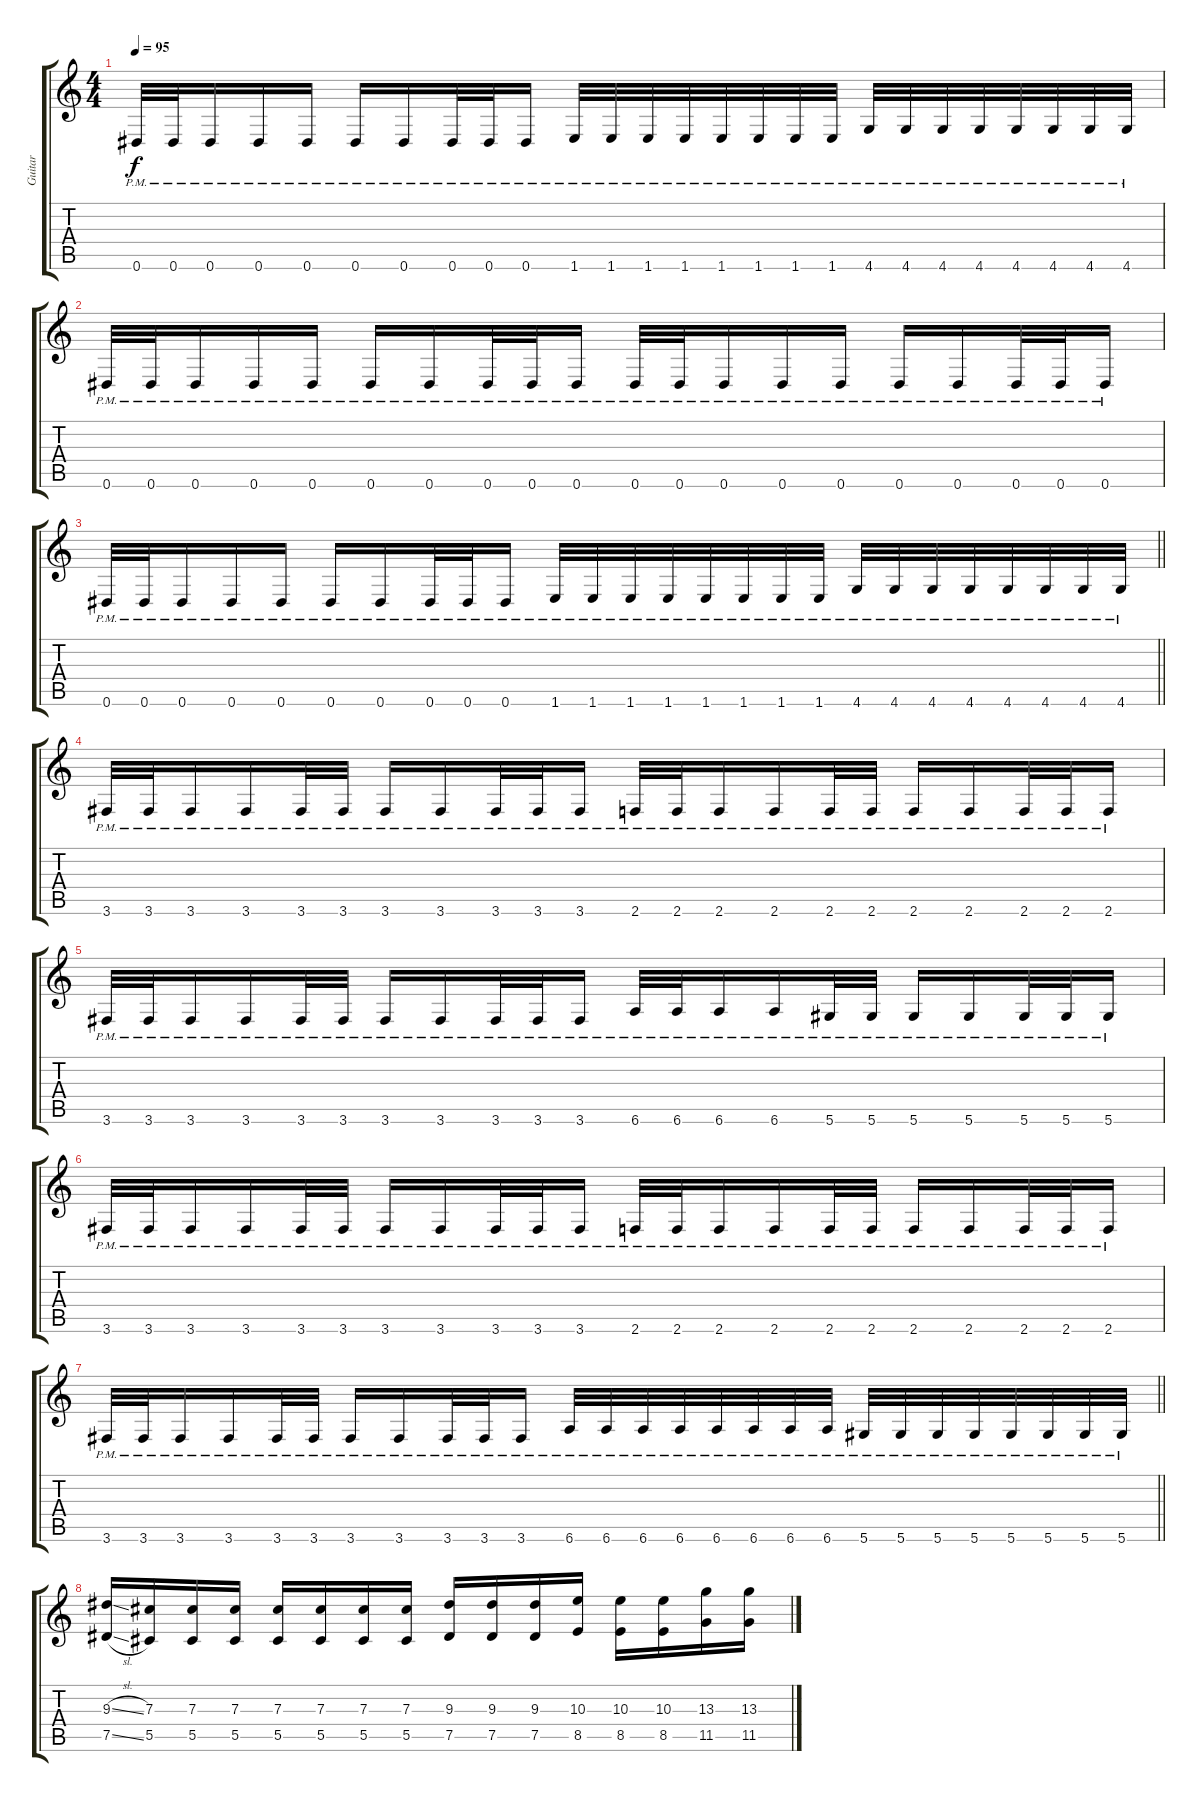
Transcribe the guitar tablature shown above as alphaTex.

\track ("Guitar" "Guitar") {instrument overdrivenguitar}
\staff {score tabs}
\tuning (Eb4 Bb3 Gb3 Db3 Ab2 Eb2) {hide}
\ts (4 4)
\tempo 95
\clef g2
\ks c
0.6{pm}.32{dy f} 0.6{pm}.32 0.6{pm}.16 0.6{pm}.16 0.6{pm}.16 0.6{pm}.16 0.6{pm}.16 0.6{pm}.32 0.6{pm}.32 0.6{pm}.16 1.6{pm}.32 1.6{pm}.32 1.6{pm}.32 1.6{pm}.32 1.6{pm}.32 1.6{pm}.32 1.6{pm}.32 1.6{pm}.32 4.6{pm}.32 4.6{pm}.32 4.6{pm}.32 4.6{pm}.32 4.6{pm}.32 4.6{pm}.32 4.6{pm}.32 4.6{pm}.32 |
0.6{pm}.32 0.6{pm}.32 0.6{pm}.16 0.6{pm}.16 0.6{pm}.16 0.6{pm}.16 0.6{pm}.16 0.6{pm}.32 0.6{pm}.32 0.6{pm}.16 0.6{pm}.32 0.6{pm}.32 0.6{pm}.16 0.6{pm}.16 0.6{pm}.16 0.6{pm}.16 0.6{pm}.16 0.6{pm}.32 0.6{pm}.32 0.6{pm}.16 |
\barLineRight lightlight
0.6{pm}.32 0.6{pm}.32 0.6{pm}.16 0.6{pm}.16 0.6{pm}.16 0.6{pm}.16 0.6{pm}.16 0.6{pm}.32 0.6{pm}.32 0.6{pm}.16 1.6{pm}.32 1.6{pm}.32 1.6{pm}.32 1.6{pm}.32 1.6{pm}.32 1.6{pm}.32 1.6{pm}.32 1.6{pm}.32 4.6{pm}.32 4.6{pm}.32 4.6{pm}.32 4.6{pm}.32 4.6{pm}.32 4.6{pm}.32 4.6{pm}.32 4.6{pm}.32 |
3.6{pm}.32 3.6{pm}.32 3.6{pm}.16 3.6{pm}.16 3.6{pm}.32 3.6{pm}.32 3.6{pm}.16 3.6{pm}.16 3.6{pm}.32 3.6{pm}.32 3.6{pm}.16 2.6{pm}.32 2.6{pm}.32 2.6{pm}.16 2.6{pm}.16 2.6{pm}.32 2.6{pm}.32 2.6{pm}.16 2.6{pm}.16 2.6{pm}.32 2.6{pm}.32 2.6{pm}.16 |
3.6{pm}.32 3.6{pm}.32 3.6{pm}.16 3.6{pm}.16 3.6{pm}.32 3.6{pm}.32 3.6{pm}.16 3.6{pm}.16 3.6{pm}.32 3.6{pm}.32 3.6{pm}.16 6.6{pm}.32 6.6{pm}.32 6.6{pm}.16 6.6{pm}.16 5.6{pm}.32 5.6{pm}.32 5.6{pm}.16 5.6{pm}.16 5.6{pm}.32 5.6{pm}.32 5.6{pm}.16 |
3.6{pm}.32 3.6{pm}.32 3.6{pm}.16 3.6{pm}.16 3.6{pm}.32 3.6{pm}.32 3.6{pm}.16 3.6{pm}.16 3.6{pm}.32 3.6{pm}.32 3.6{pm}.16 2.6{pm}.32 2.6{pm}.32 2.6{pm}.16 2.6{pm}.16 2.6{pm}.32 2.6{pm}.32 2.6{pm}.16 2.6{pm}.16 2.6{pm}.32 2.6{pm}.32 2.6{pm}.16 |
\barLineRight lightlight
3.6{pm}.32 3.6{pm}.32 3.6{pm}.16 3.6{pm}.16 3.6{pm}.32 3.6{pm}.32 3.6{pm}.16 3.6{pm}.16 3.6{pm}.32 3.6{pm}.32 3.6{pm}.16 6.6{pm}.32 6.6{pm}.32 6.6{pm}.32 6.6{pm}.32 6.6{pm}.32 6.6{pm}.32 6.6{pm}.32 6.6{pm}.32 5.6{pm}.32 5.6{pm}.32 5.6{pm}.32 5.6{pm}.32 5.6{pm}.32 5.6{pm}.32 5.6{pm}.32 5.6{pm}.32 |
(9.3{sl} 7.5{sl}).16 (7.3 5.5).16 (7.3 5.5).16 (7.3 5.5).16 (7.3 5.5).16 (7.3 5.5).16 (7.3 5.5).16 (7.3 5.5).16 (9.3 7.5).16 (9.3 7.5).16 (9.3 7.5).16 (10.3 8.5).16 (10.3 8.5).16 (10.3 8.5).16 (13.3 11.5).16 (13.3 11.5).16
